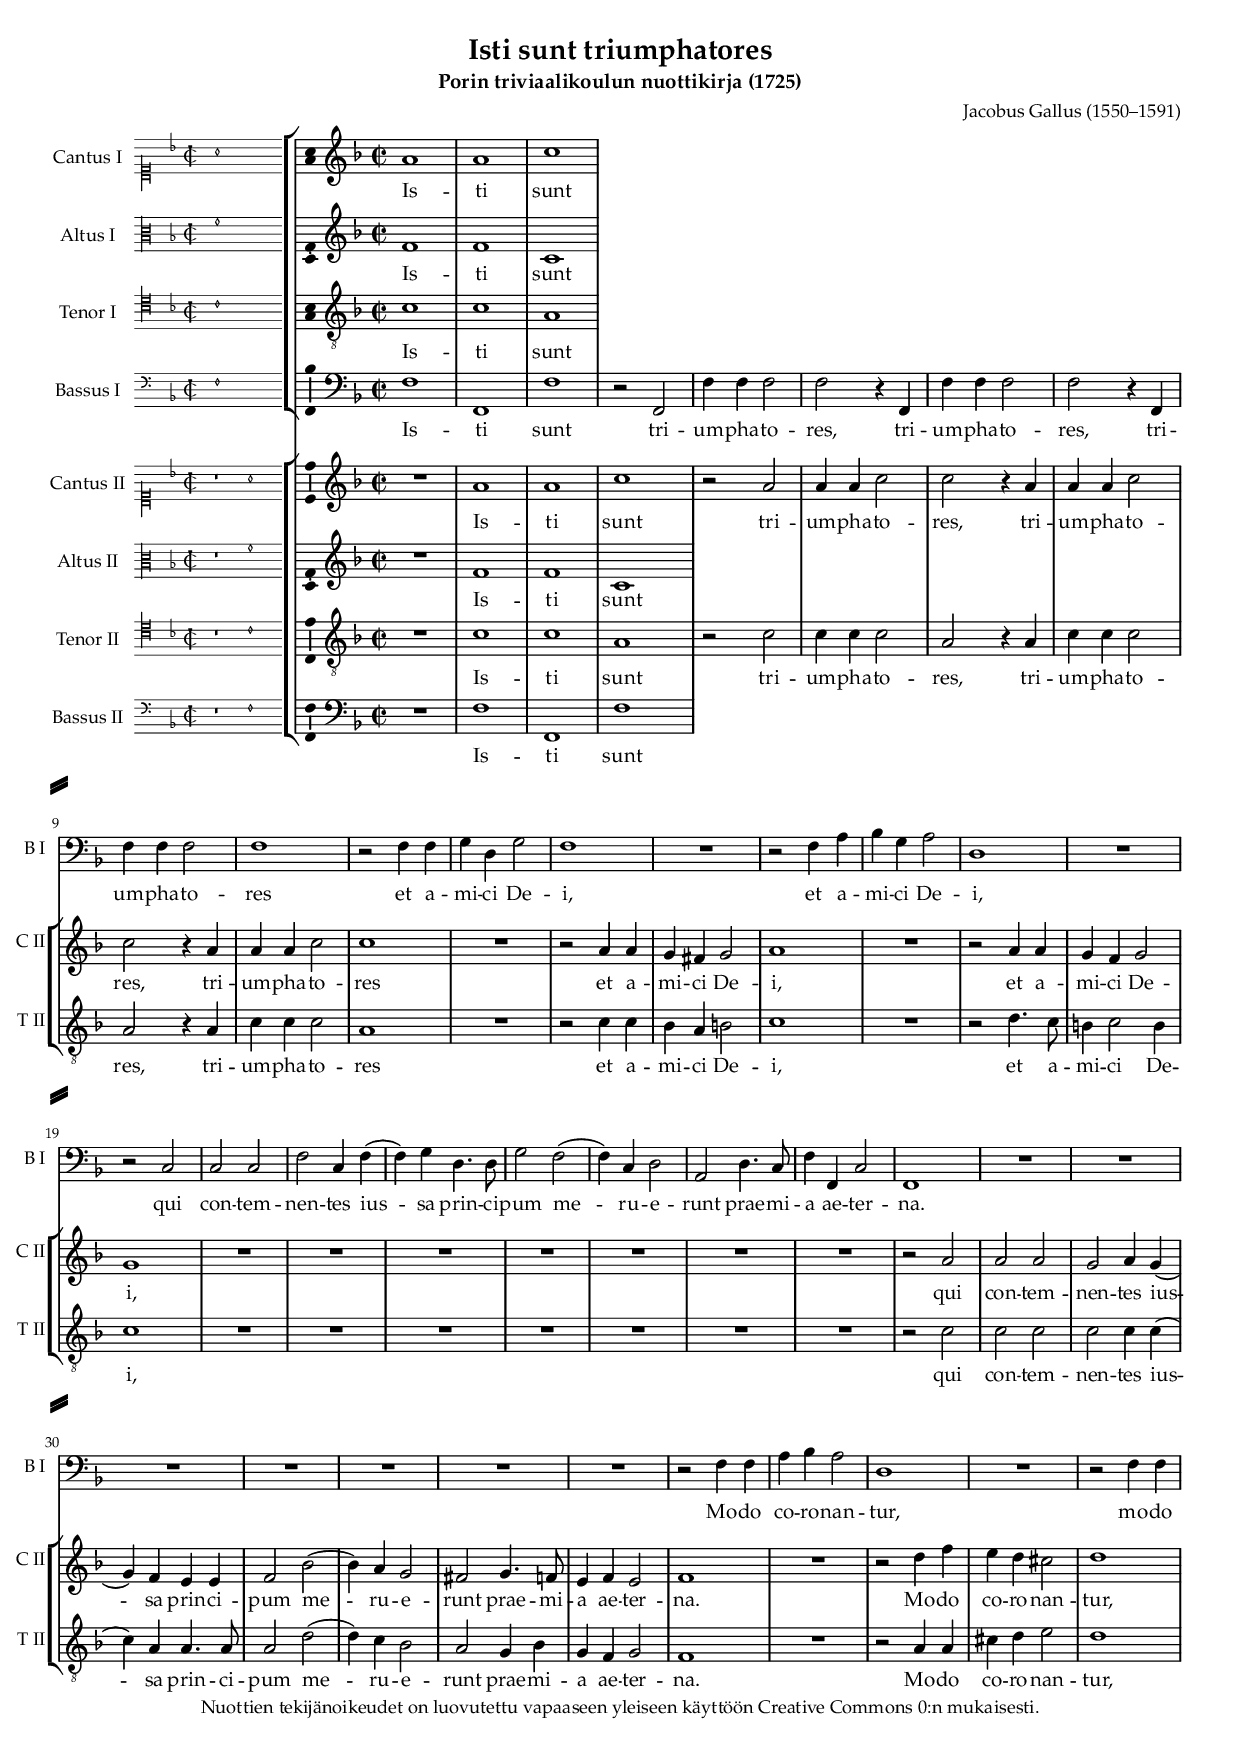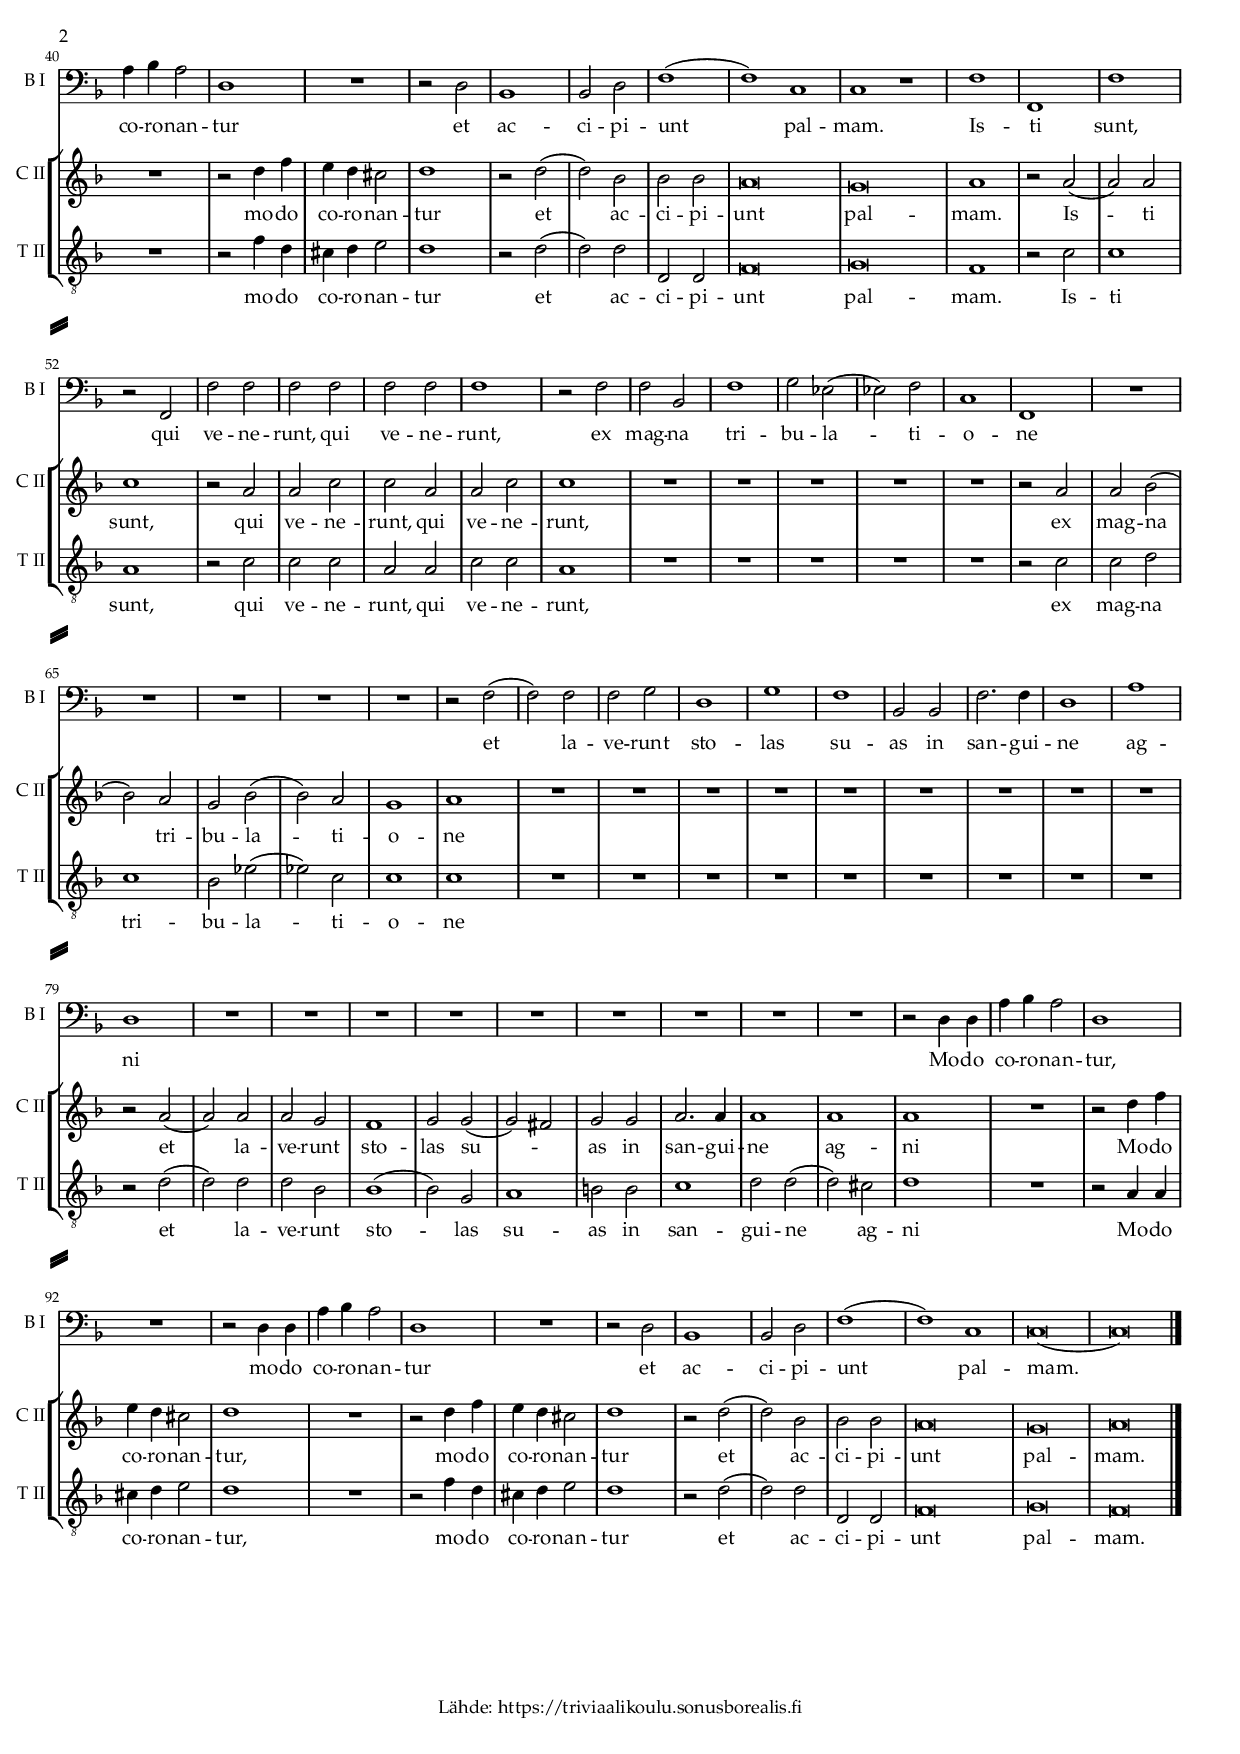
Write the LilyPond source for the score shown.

\version "2.20.0"
\include "suomi.ly"


stanzaOneLyricsChoirOne = \lyricmode {
    Is -- ti  sunt
    tri -- um -- pha -- to -- res,
    tri -- um -- pha -- to -- res,
    tri -- um -- pha -- to -- res
    et a -- mi -- ci De -- i,
    et a -- mi -- ci De -- i,

    qui con -- tem -- nen -- tes ius -- sa
    prin -- ci -- pum me -- ru -- e -- runt
    prae -- mi -- a ae -- ter -- na.

    Mo -- do co -- ro -- nan -- tur,
    mo -- do co -- ro -- nan -- tur
    et ac -- ci -- pi -- unt pal -- mam.

    Is -- ti  sunt,
    qui ve -- ne -- runt,
    qui ve -- ne -- runt,
    ex mag -- na tri -- bu -- la -- ti -- o -- ne
    et la -- ve -- runt sto -- las su -- _ _ as
    in san -- gui -- ne ag -- ni

    Mo -- do co -- ro -- nan -- tur,
    mo -- do co -- ro -- nan -- tur
    et ac -- ci -- pi -- unt pal -- mam.
}

stanzaOneLyricsChoirOneAlto = \lyricmode {
    Is -- ti  sunt
    tri -- um -- pha -- to -- res,
    tri -- um -- pha -- to -- res,
    tri -- um -- pha -- to -- res
    et a -- mi -- ci De -- i,
    et a -- mi -- ci De -- i,

    qui con -- tem -- nen -- tes ius -- sa
    prin -- ci -- pum me -- ru -- e -- runt
    prae -- mi -- a ae -- ter -- na.

    Mo -- do co -- ro -- nan -- tur,
    mo -- do co -- ro -- nan -- tur
    et ac -- ci -- pi -- unt 
    pal -- _ _ _ _ _ _ _ _ _ _ _ mam.

    Is -- ti  sunt,
    qui ve -- ne -- runt,
    qui ve -- ne -- runt,
    ex mag -- na tri -- bu -- la -- ti -- o -- _ _ _ ne
    et la -- ve -- runt sto -- las su -- as
    in san -- gui -- ne ag -- ni

    Mo -- do co -- ro -- nan -- tur,
    mo -- do co -- ro -- nan -- tur
    et ac -- ci -- pi -- unt
    pal -- _ _ _ _ _ _ _ _ _ _ _ mam.
}

stanzaOneLyricsChoirOneTenor = \lyricmode {
    Is -- ti  sunt
    tri -- um -- pha -- to -- res,
    tri -- um -- pha -- to -- res,
    tri -- um -- pha -- to -- res
    et a -- mi -- ci De -- i,
    et a -- mi -- ci De -- i,

    qui con -- tem -- nen -- tes ius -- sa
    prin -- ci -- pum me -- ru -- e -- runt
    prae -- mi -- a ae -- ter -- na.

    Mo -- do co -- ro -- nan -- tur,
    mo -- do co -- ro -- nan -- tur
    et ac -- ci -- pi -- unt pal -- mam.

    Is -- ti  sunt,
    qui ve -- ne -- runt,
    qui ve -- ne -- runt,
    ex mag -- na tri -- bu -- la -- ti -- o -- ne
    et la -- ve -- runt sto -- las su -- as
    in san -- gui -- ne ag -- _ _ _ ni

    Mo -- do co -- ro -- nan -- tur,
    mo -- do co -- ro -- nan -- tur
    et ac -- ci -- pi -- unt pal -- mam.
}

stanzaOneLyricsChoirTwo = \lyricmode {
    Is -- ti  sunt
    tri -- um -- pha -- to -- res,
    tri -- um -- pha -- to -- res,
    tri -- um -- pha -- to -- res
    et a -- mi -- ci De -- i,
    et a -- mi -- ci De -- i,

    qui con -- tem -- nen -- tes ius -- sa
    prin -- ci -- pum me -- ru -- e -- runt
    prae -- mi -- a ae -- ter -- na.

    Mo -- do co -- ro -- nan -- tur,
    mo -- do co -- ro -- nan -- tur
    et ac -- ci -- pi -- unt pal -- mam.

    Is -- ti  sunt,
    qui ve -- ne -- runt,
    qui ve -- ne -- runt,
    ex mag -- na tri -- bu -- la -- ti -- o -- ne
    et la -- ve -- runt sto -- las su -- _ as
    in san -- gui -- ne ag -- ni

    Mo -- do co -- ro -- nan -- tur,
    mo -- do co -- ro -- nan -- tur
    et ac -- ci -- pi -- unt pal -- mam.
}

stanzaOneLyricsChoirTwoAlto = \lyricmode {
    Is -- ti  sunt
    tri -- um -- pha -- to -- res,
    tri -- um -- pha -- to -- res,
    tri -- um -- pha -- to -- res
    et a -- mi -- ci De -- i,
    et a -- mi -- ci De -- i,

    qui con -- tem -- nen -- tes ius -- sa
    prin -- ci -- pum me -- ru -- e -- runt
    prae -- mi -- a ae -- ter -- na.

    Mo -- do co -- ro -- nan -- tur,
    mo -- do co -- ro -- nan -- tur
    et ac -- ci -- pi -- unt 
    pal -- _ _ _ _ mam.

    Is -- ti  sunt,
    qui ve -- ne -- runt,
    qui ve -- ne -- runt,
    ex mag -- na tri -- bu -- la -- ti -- o -- _ ne
    et la -- ve -- runt sto -- las su -- as
    in san -- gui -- ne ag -- ni

    Mo -- do co -- ro -- nan -- tur,
    mo -- do co -- ro -- nan -- tur
    et ac -- ci -- pi -- unt
    pal -- _ _ _ _ mam.
}

stanzaOneLyricsChoirTwoTenor = \lyricmode {
    Is -- ti  sunt
    tri -- um -- pha -- to -- res,
    tri -- um -- pha -- to -- res,
    tri -- um -- pha -- to -- res
    et a -- mi -- ci De -- i,
    et a -- mi -- ci De -- i,

    qui con -- tem -- nen -- tes ius -- sa
    prin -- ci -- pum me -- ru -- e -- runt
    prae -- mi -- a ae -- ter -- na.

    Mo -- do co -- ro -- nan -- tur,
    mo -- do co -- ro -- nan -- tur
    et ac -- ci -- pi -- unt pal -- mam.

    Is -- ti  sunt,
    qui ve -- ne -- runt,
    qui ve -- ne -- runt,
    ex mag -- na tri -- bu -- la -- ti -- o -- ne
    et la -- ve -- runt sto -- las su -- as
    in san -- gui -- ne ag -- ni

    Mo -- do co -- ro -- nan -- tur,
    mo -- do co -- ro -- nan -- tur
    et ac -- ci -- pi -- unt pal -- mam.
}



stanzaOneLyricsBass = \lyricmode {
    Is -- ti  sunt
    tri -- um -- pha -- to -- res,
    tri -- um -- pha -- to -- res,
    tri -- um -- pha -- to -- res
    et a -- mi -- ci De -- i,
    et a -- mi -- ci De -- i,

    qui con -- tem -- nen -- tes ius -- sa
    prin -- ci -- pum me -- ru -- e -- runt
    prae -- mi -- a ae -- ter -- na.

    Mo -- do co -- ro -- nan -- tur,
    mo -- do co -- ro -- nan -- tur
    et ac -- ci -- pi -- unt pal -- mam.

    Is -- ti  sunt,
    qui ve -- ne -- runt,
    qui ve -- ne -- runt,
    ex mag -- na tri -- bu -- la -- ti -- o -- ne
    et la -- ve -- runt sto -- las su -- as
    in san -- gui -- ne ag -- ni

    Mo -- do co -- ro -- nan -- tur,
    mo -- do co -- ro -- nan -- tur
    et ac -- ci -- pi -- unt pal -- mam.
}


% First choir

SopranoOneMusic = \relative c'' {
	\set Staff.instrumentName = #"Cantus I"
	\set Staff.shortInstrumentName = "C I"

	\incipit { \clef "mensural-c1" \key f \major \time 2/2 a'1 }

	a1 | a | c |
}

AltoOneMusic = \relative c' {
	\set Staff.instrumentName = #"Altus I"
	\set Staff.shortInstrumentName = "A I"

	\incipit { \clef "mensural-c3" \key f \major \time 2/2 f'1 }

	f1 | f | c |
}

TenoreOneMusic = \relative c' {
	\set Staff.instrumentName = #"Tenor I"
	\set Staff.shortInstrumentName = "T I"

	\incipit { \clef "mensural-c4" \key f \major \time 2/2 c'1 }

	\clef "treble_8"
	c1 | c | a |
}

BassOneMusic = \relative c {
	\set Staff.instrumentName = #"Bassus I"
	\set Staff.shortInstrumentName = "B I"

	\incipit { \clef "mensural-f" \key f \major \time 2/2 f1 }

	\clef bass
	f1 | f, | f' | r2 f, | f'4 f f2 | f r4 f, | f' f f2 |
	f r4 f, | f' f f2 | f1 | r2 f4 f | g d g2 | f1 | R |
	r2 f4 a | b g a2 | d,1 | R | 

	r2 c | c c | f c4 f( | f) g d4. d8 |
	g2 f( | f4) c d2 | a d4. c8 | f4 f, c'2 | f,1 |
	\repeat unfold 7 { R | }

	r2 f'4 f | a b a2 | d,1 | R |
	r2 f4 f | a b a2 | d,1 | R |
	r2 d | b1 | b2 d | f1( | 
	\set Timing.measureLength = #(ly:make-moment 4/2)
	f) c | c r |
	\set Timing.measureLength = #(ly:make-moment 2/2)

	f | f, | f' | r2 f, | f' f | f f | f f | f1 |
	r2 f | f b, | f'1 | g2 es( | es) f | c1 | f, |
	\repeat unfold 5 { R | }

	r2 f'( | f) f | f g | d1 | g | f | b,2 b | f'2. f4 | d1 | a' | d, |
	\repeat unfold 9 { R | }

	r2 d4 d | a' b a2 | d,1 | R |
	r2 d4 d | a' b a2 | d,1 | R |
	r2 d | b1 | b2 d | 
	
	% d\breve | c1 | f,breve 
	f1( | 
	\set Timing.measureLength = #(ly:make-moment 4/2)
	f) c | c\breve( | c) \bar "|."
}


% Second choir

SopranoTwoMusic = \relative c'' {
	\set Staff.instrumentName = #"Cantus II"
	\set Staff.shortInstrumentName = "C II"

	\incipit {
		\clef "mensural-c1" \key f \major \time 2/2
		r1 a'1
	}

	R1 | a | a | c | r2 a | a4 a c2 | c r4 a |
	a a c2 | c r4 a | a a c2 | c1 |
	R | r2 a4 a | g fis g2 | a1 | R |
	                 % a1 ?
	r2 a4 a | g f g2 | g1 | 
	\repeat unfold 7 { R | }

	r2 a | a a | g a4 g( | g) f e e |
	f2 b( | b4) a g2 | fis g4. f8 | e4 f e2 | f1 |

	R r2 d'4 f | e d cis2 | d1 | R |
	r2 d4 f | e d cis2 | d1 |
	r2 d( | d) b | b b |
	\set Timing.measureLength = #(ly:make-moment 4/2)
	        % a
	a\breve | g |
	\set Timing.measureLength = #(ly:make-moment 2/2)
	a1 | r2 a( | a) a | c1 |

	r2 a | a c | c a | a c | c1 |
	\repeat unfold 5 { R | }

	r2 a | a b( | b) a | g b( | b) a | g1 | a |
	\repeat unfold 9 { R | }

	r2 a( | a) a | a g | f1 | g2 g( | g) fis |
	g g | a2. a4 | a1 | a | a | R |

	r2 d4 f | e d cis2 | d1 | R |
	r2 d4 f | e d cis2 | d1 | 
	r2 d( | d) b | b b | 
	\set Timing.measureLength = #(ly:make-moment 4/2)
	a\breve | g\breve | a\breve \bar "|."
}

AltoTwoMusic = \relative c' {
	\set Staff.instrumentName = #"Altus II"
	\set Staff.shortInstrumentName = "A II"

	\incipit {
		\clef "mensural-c3" \key f \major \time 2/2
		r1 f'
	}

	R1 | f | | f | c |

}

TenoreTwoMusic = \relative c' {
	\set Staff.instrumentName = #"Tenor II"
	\set Staff.shortInstrumentName = "T II"

	\incipit {
		\clef "mensural-c4" \key f \major \time 2/2
		r1 c'
	}

	\clef "treble_8"
	R1 | c | c | a | r2 c | c4 c c2 | 
	a r4 a | c c c2 |
	a r4 a | c c c2 | a1 | R |

	r2 c4 c | b a h2 | c1 | R |
	r2 d4. c8 | h4 c2 h4 | c1 |
	\repeat unfold 7 { R | }

	r2 c | c c | c c4 c( | c) a a4. a8 |
	a2 d( | d4) c b2 | a g4 b | g f g2 | f1 | R |

	r2 a4 a | cis d e2 | d1 | R |
	r2 f4 d | cis d e2 | d1 |

	r2 d( | d) d | d, d |
	\set Timing.measureLength = #(ly:make-moment 4/2)
	f\breve | g\breve |
	\set Timing.measureLength = #(ly:make-moment 2/2)

	f1 | r2 c' | c1 | a | r2 c | c c | a a | c c | a1 |
	\repeat unfold 5 { R | }

	r2 c | c d | c1 | b2 es( | es) c | c1 | c |
	\repeat unfold 9 { R | }

	r2 d( | d) d | d b | b1( | b2) g | a1 |
	h2 h | c1 | d2 d( | d) cis | d1 | R |

	r2 a4 a | cis d e2 | d1 | R |
	r2 f4 d | cis d e2 | d1 |

	r2 d( | d) d | d, d |
	\set Timing.measureLength = #(ly:make-moment 4/2)
	f\breve | g | f \bar "|."
}


BassTwoMusic = \relative c {
	\set Staff.instrumentName = #"Bassus II"
	\set Staff.shortInstrumentName = "B II"

	\incipit {
		\clef "mensural-f" \key f \major \time 2/2
		r1 f
	}

	\clef bass
	R1 | f | f, | f' |
}


\include "isti-sunt-triumphatores.header.ily"

\paper {
  system-separator-markup = \slashSeparator
}

\score {
<<
  \new StaffGroup = choirOneStaff <<
    \new Staff <<
      \new Voice = "Soprano" {
		\global
        \SopranoOneMusic
      }
     \new Lyrics \lyricsto "Soprano" {
       \stanzaOneLyricsChoirOne
     }
    >>
    \new Staff <<
      \new Voice = "Alto" {
        \global
        \AltoOneMusic
      }
     \new Lyrics \lyricsto "Alto" {
       \stanzaOneLyricsChoirOneAlto
     }
    >>
    \new Staff <<
      \new Voice = "Tenore" {
        \global
        \TenoreOneMusic
      }
      \new Lyrics \lyricsto "Tenore" {
       \stanzaOneLyricsChoirOneTenor
      }
    >>
    \new Staff <<
      \new Voice = "Bass" {
        \global
        \BassOneMusic
      }
      \new Lyrics \lyricsto "Bass" {
       \stanzaOneLyricsBass
      }
    >>
  >>

  \new StaffGroup = choirTwoStaff <<
    \new Staff <<
      \new Voice = "SopranoTwo" {
		\global
        \SopranoTwoMusic
      }
     \new Lyrics \lyricsto "SopranoTwo" {
       \stanzaOneLyricsChoirTwo
     }
    >>
    \new Staff <<
      \new Voice = "AltoTwo" {
        \global
        \AltoTwoMusic
      }
     \new Lyrics \lyricsto "AltoTwo" {
       \stanzaOneLyricsChoirTwoAlto
     }
    >>
    \new Staff <<
      \new Voice = "TenoreTwo" {
        \global
        \TenoreTwoMusic
      }
      \new Lyrics \lyricsto "TenoreTwo" {
       \stanzaOneLyricsChoirTwoTenor
      }
    >>
    \new Staff <<
      \new Voice = "BassTwo" {
        \global
        \BassTwoMusic
      }
      \new Lyrics \lyricsto "BassTwo" {
       \stanzaOneLyricsBass
      }
    >>
  >>
>>

  \midi {
    \tempo 4 = 160
  }
  \layout {
    \context {
      \Staff
      \consists "Ambitus_engraver"
    }
    indent = 4\cm
    incipit-width = 2.5\cm
    \context {
     \Score
     \override VerticalAxisGroup.remove-first = ##t
    }
  }
}
